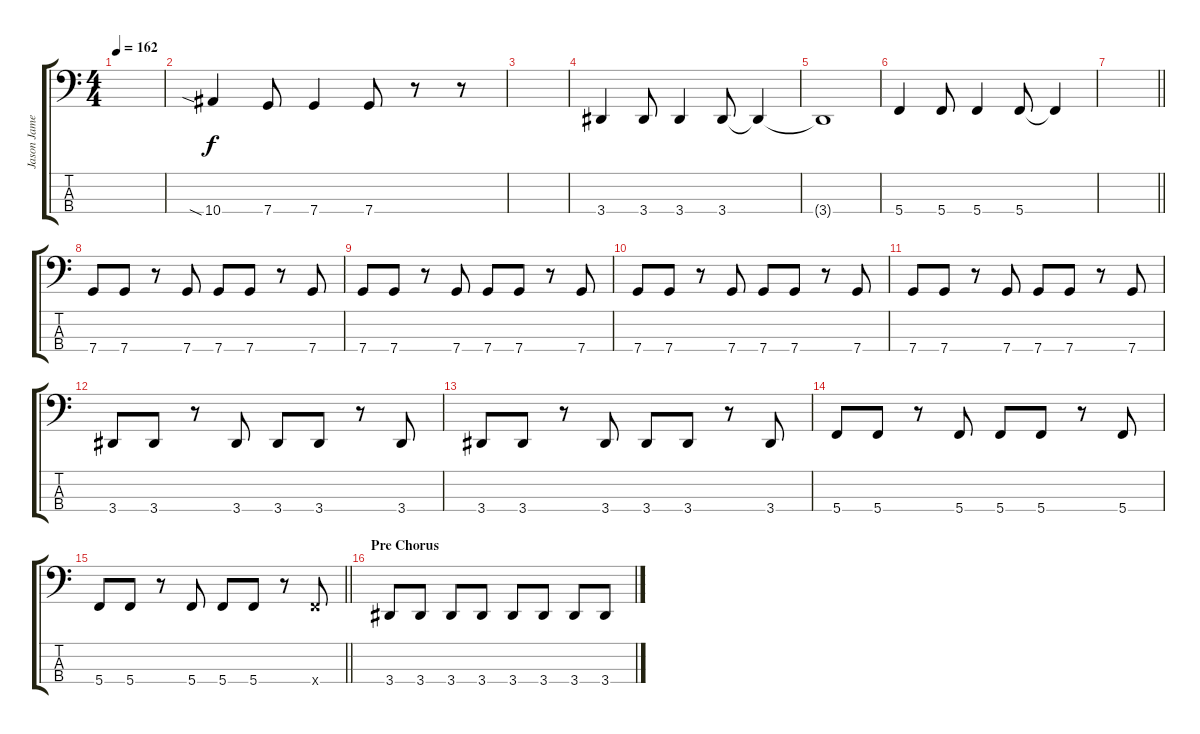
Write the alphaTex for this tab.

\track ("Jason James" "Jason Jame") {instrument electricbasspick}
\staff {score tabs}
\tuning (F2 C2 G1 C1) {hide}
\ts (4 4)
\tempo 162
\clef f4
\ks c
|
10.4{sia}.4 7.4.8 7.4.4 7.4.8 r.8 r.8 |
|
3.4.4 3.4.8 3.4.4 3.4.8 3.4{t}.4 |
3.4{t}.1 |
5.4.4 5.4.8 5.4.4 5.4.8 5.4{t}.4 |
\barLineRight lightlight
|
7.4.8 7.4.8 r.8 7.4.8 7.4.8 7.4.8 r.8 7.4.8 |
7.4.8 7.4.8 r.8 7.4.8 7.4.8 7.4.8 r.8 7.4.8 |
7.4.8 7.4.8 r.8 7.4.8 7.4.8 7.4.8 r.8 7.4.8 |
7.4.8 7.4.8 r.8 7.4.8 7.4.8 7.4.8 r.8 7.4.8 |
3.4.8 3.4.8 r.8 3.4.8 3.4.8 3.4.8 r.8 3.4.8 |
3.4.8 3.4.8 r.8 3.4.8 3.4.8 3.4.8 r.8 3.4.8 |
5.4.8 5.4.8 r.8 5.4.8 5.4.8 5.4.8 r.8 5.4.8 |
\barLineRight lightlight
5.4.8 5.4.8 r.8 5.4.8 5.4.8 5.4.8 r.8 5.4{x}.8 |
\section ("" "Pre Chorus")
3.4.8 3.4.8 3.4.8 3.4.8 3.4.8 3.4.8 3.4.8 3.4.8
